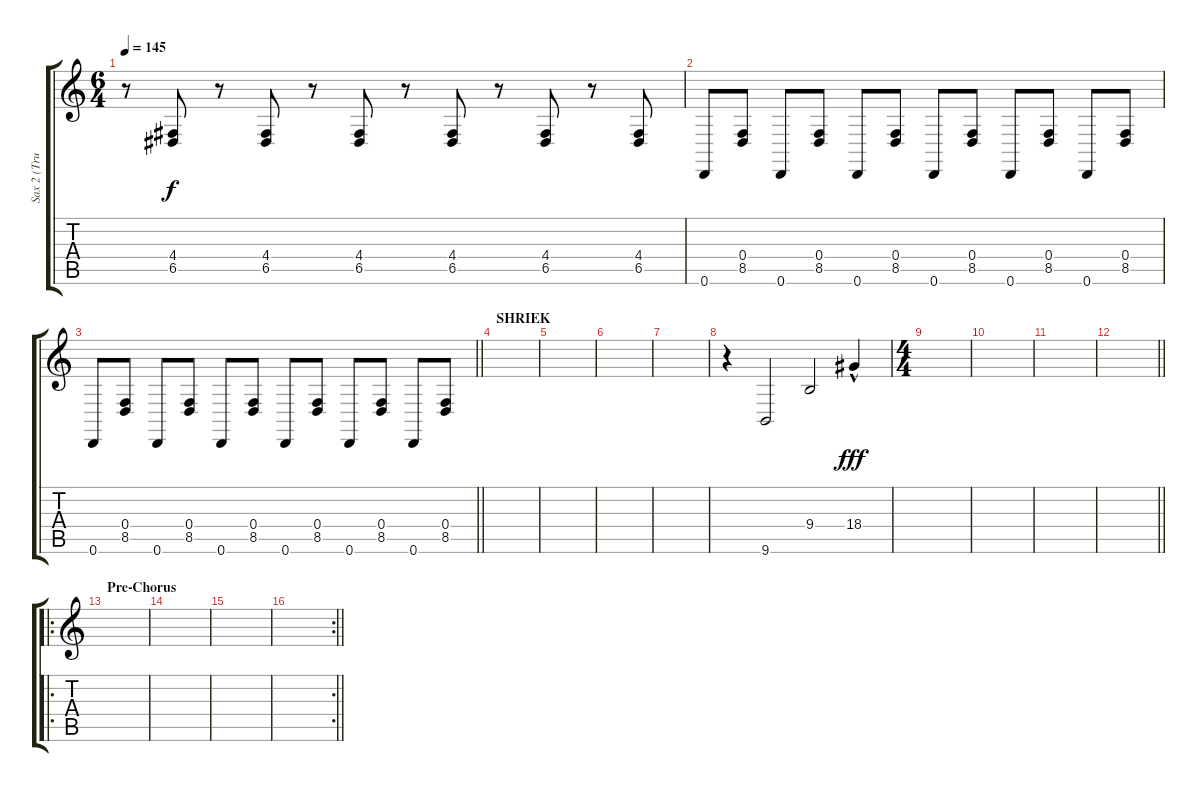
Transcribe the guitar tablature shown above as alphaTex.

\track ("Sax 2 (Trumpet2)" "Sax 2 (Tru") {instrument tenorsax}
\staff {score tabs}
\tuning (E4 B3 G3 D3 A2 D2) {hide}
\ts (6 4)
\tempo 145
\clef g2
\ks c
r.8{dy f} (4.4 6.5).8 r.8 (4.4 6.5).8 r.8 (4.4 6.5).8 r.8 (4.4 6.5).8 r.8 (4.4 6.5).8 r.8 (4.4 6.5).8 |
0.6.8 (0.4 8.5).8 0.6.8 (0.4 8.5).8 0.6.8 (0.4 8.5).8 0.6.8 (0.4 8.5).8 0.6.8 (0.4 8.5).8 0.6.8 (0.4 8.5).8 |
\barLineRight lightlight
0.6.8 (0.4 8.5).8 0.6.8 (0.4 8.5).8 0.6.8 (0.4 8.5).8 0.6.8 (0.4 8.5).8 0.6.8 (0.4 8.5).8 0.6.8 (0.4 8.5).8 |
\section ("" "SHRIEK")
|
|
|
|
r.4{volume 13 instrument trumpet} 9.6.2 9.4.2 18.4{hac}.4{dy fff} |
\ts (4 4)
|
|
|
\barLineRight lightlight
|
\ro
\section ("" "Pre-Chorus")
|
|
|
\rc 2
\barLineRight lightlight
